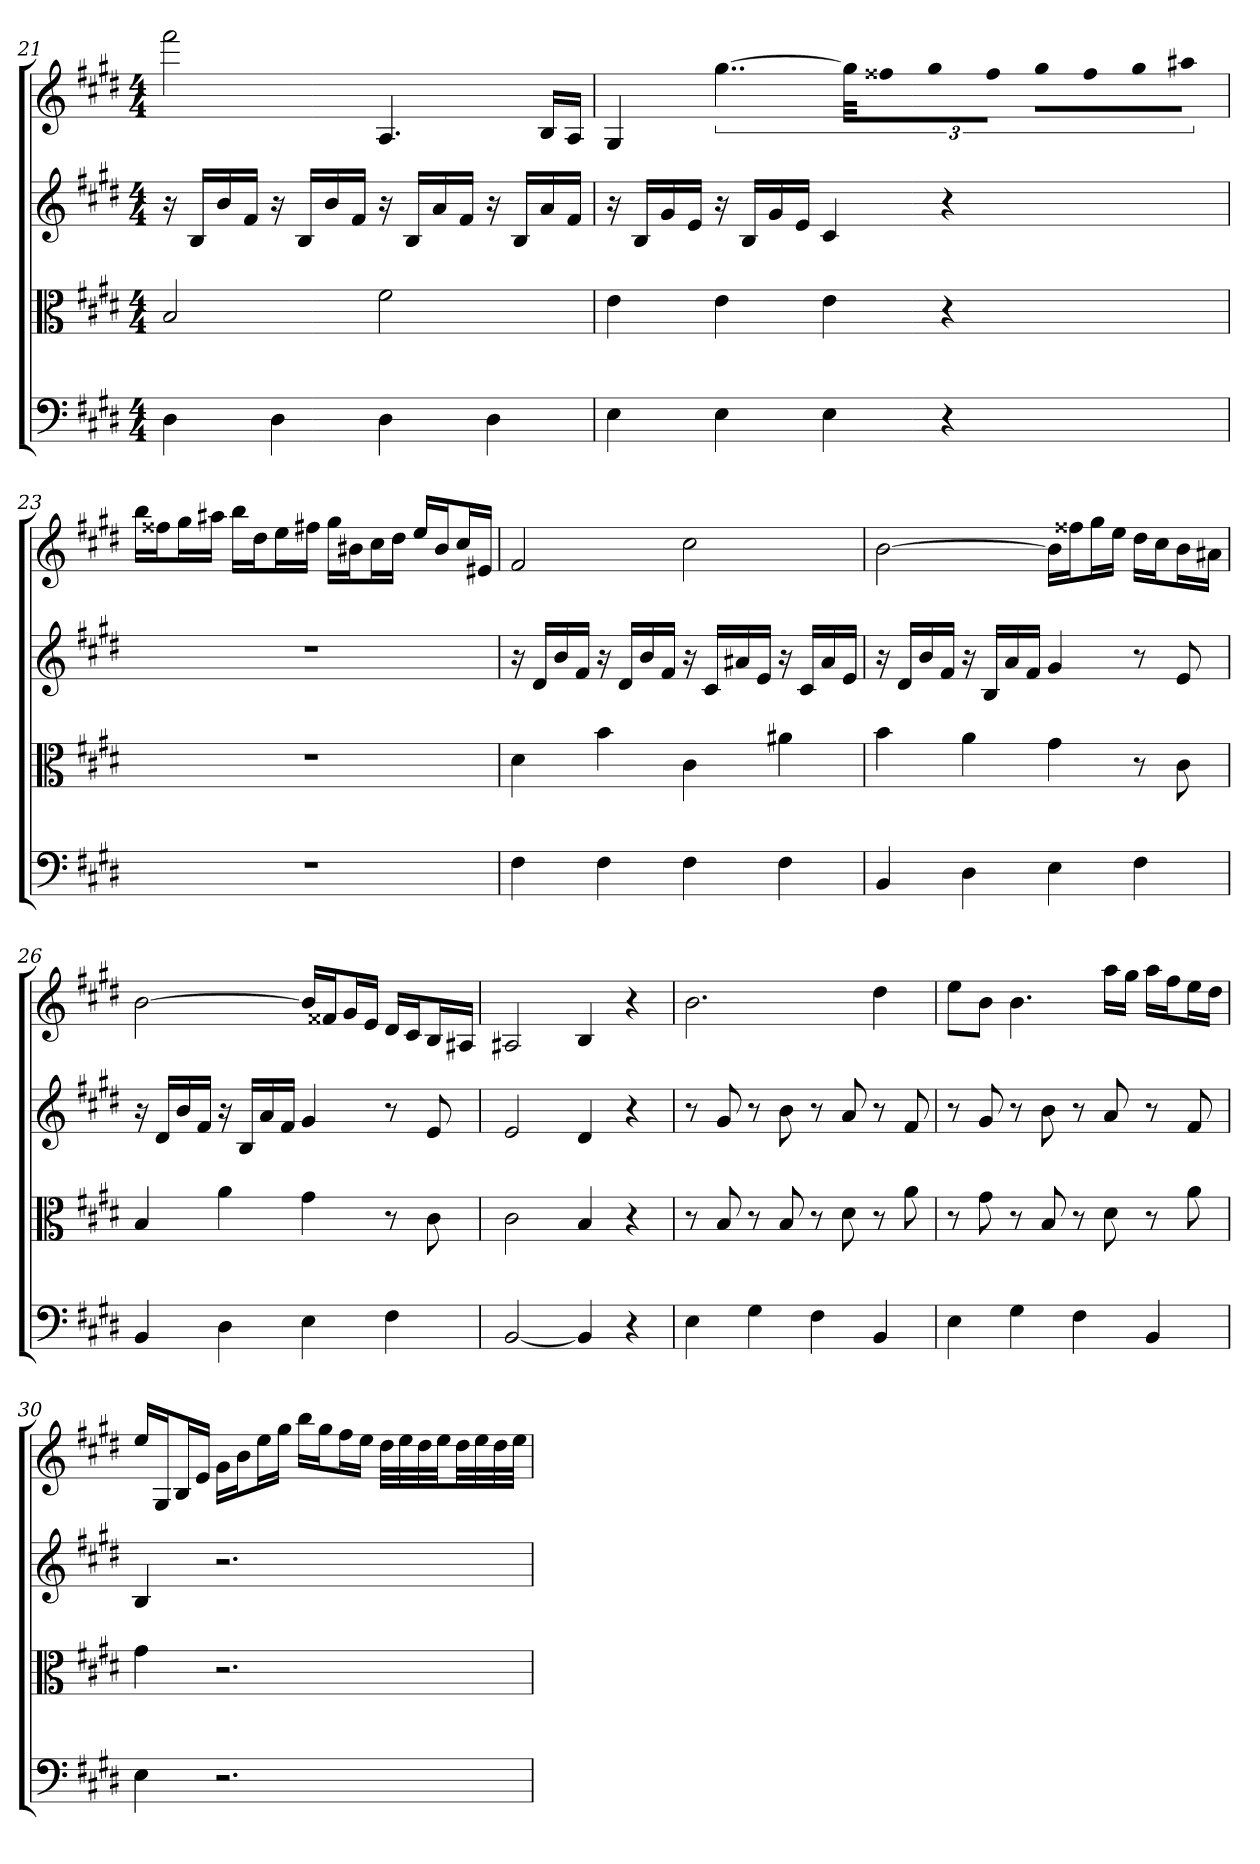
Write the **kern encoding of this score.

**kern	**kern	**kern	**kern
*part4	*part3	*part2	*part1
*staff4	*staff3	*staff2	*staff1
*clefF4	*clefC3	*	*
*k[f#c#g#d#]	*k[f#c#g#d#]	*k[f#c#g#d#]	*k[f#c#g#d#]
*E:	*E:	*E:	*E:
*M4/4	*M4/4	*M4/4	*M4/4
=21	=21	=21	=21
4D#	2B	16r	2fff#
.	.	16BLL	.
.	.	16b	.
.	.	16f#JJ	.
4D#	.	16r	.
.	.	16BLL	.
.	.	16b	.
.	.	16f#JJ	.
4D#	2f#	16r	4.A
.	.	16BLL	.
.	.	16a	.
.	.	16f#JJ	.
4D#	.	16r	.
.	.	16BLL	.
.	.	16a	16BLL
.	.	16f#JJ	16AJJ
=22	=22	=22	=22
4E	4e	16r	4G#
.	.	16BLL	.
.	.	16g#	.
.	.	16eJJ	.
4E	4e	16r	[6..gg#
.	.	16BLL	.
.	.	16g#	.
.	.	16eJJ	.
4E	4e	4c#	.
.	.	.	48gg#KLL]
.	.	.	16ff##XJ
.	.	.	16gg#L
.	.	.	16ff##JJ
4r	4r	4r	16gg#LL
.	.	.	16ff##J
.	.	.	16gg#L
.	.	.	16aa#XJJ
=23	=23	=23	=23
1r	1r	1r	16bbLL
.	.	.	16ff##XJ
.	.	.	16gg#L
.	.	.	16aa#XJJ
.	.	.	16bbLL
.	.	.	16dd#J
.	.	.	16eeL
.	.	.	16ff#XJJ
.	.	.	16gg#LL
.	.	.	16b#XJ
.	.	.	16cc#L
.	.	.	16dd#JJ
.	.	.	16eeLL
.	.	.	16b#J
.	.	.	16cc#L
.	.	.	16e#XJJ
=24	=24	=24	=24
4F#	4d#	16r	2f#
.	.	16d#LL	.
.	.	16b	.
.	.	16f#JJ	.
4F#	4b	16r	.
.	.	16d#LL	.
.	.	16b	.
.	.	16f#JJ	.
4F#	4c#	16r	2cc#
.	.	16c#LL	.
.	.	16a#X	.
.	.	16eJJ	.
4F#	4a#X	16r	.
.	.	16c#LL	.
.	.	16a#	.
.	.	16eJJ	.
=25	=25	=25	=25
4BB	4b	16r	[2b
.	.	16d#LL	.
.	.	16b	.
.	.	16f#JJ	.
4D#	4a	16r	.
.	.	16BLL	.
.	.	16a	.
.	.	16f#JJ	.
4E	4g#	4g#	16bLL]
.	.	.	16ff##XJ
.	.	.	16gg#L
.	.	.	16eeJJ
4F#	8r	8r	16dd#LL
.	.	.	16cc#J
.	8c#	8e	16bL
.	.	.	16a#XJJ
=26	=26	=26	=26
4BB	4B	16r	[2b
.	.	16d#LL	.
.	.	16b	.
.	.	16f#JJ	.
4D#	4a	16r	.
.	.	16BLL	.
.	.	16a	.
.	.	16f#JJ	.
4E	4g#	4g#	16bLL]
.	.	.	16f##XJ
.	.	.	16g#L
.	.	.	16eJJ
4F#	8r	8r	16d#LL
.	.	.	16c#J
.	8c#	8e	16BL
.	.	.	16A#XJJ
=27	=27	=27	=27
[2BB	2c#	2e	2A#X
4BB]	4B	4d#	4B
4r	4r	4r	4r
=28	=28	=28	=28
4E	8r	8r	2.b
.	8B	8g#	.
4G#	8r	8r	.
.	8B	8b	.
4F#	8r	8r	.
.	8d#	8a	.
4BB	8r	8r	4dd#
.	8a	8f#	.
=29	=29	=29	=29
4E	8r	8r	8eeL
.	8g#	8g#	8bJ
4G#	8r	8r	4.b
.	8B	8b	.
4F#	8r	8r	.
.	8d#	8a	16aaLL
.	.	.	16gg#JJ
4BB	8r	8r	16aaLL
.	.	.	16ff#J
.	8a	8f#	16eeL
.	.	.	16dd#JJ
=30	=30	=30	=30
4E	4g#	4B	16eeLL
.	.	.	16G#J
.	.	.	16BL
.	.	.	16eJJ
2.r	2.r	2.r	16g#LL
.	.	.	16bJ
.	.	.	16eeL
.	.	.	16gg#JJ
.	.	.	16bbLL
.	.	.	16gg#J
.	.	.	16ff#L
.	.	.	16eeJJ
.	.	.	32dd#LLL
.	.	.	32ee
.	.	.	32dd#
.	.	.	32eeJJ
.	.	.	32dd#LL
.	.	.	32ee
.	.	.	32dd#
.	.	.	32eeJJJ
=	=	=	=
*-	*-	*-	*-
